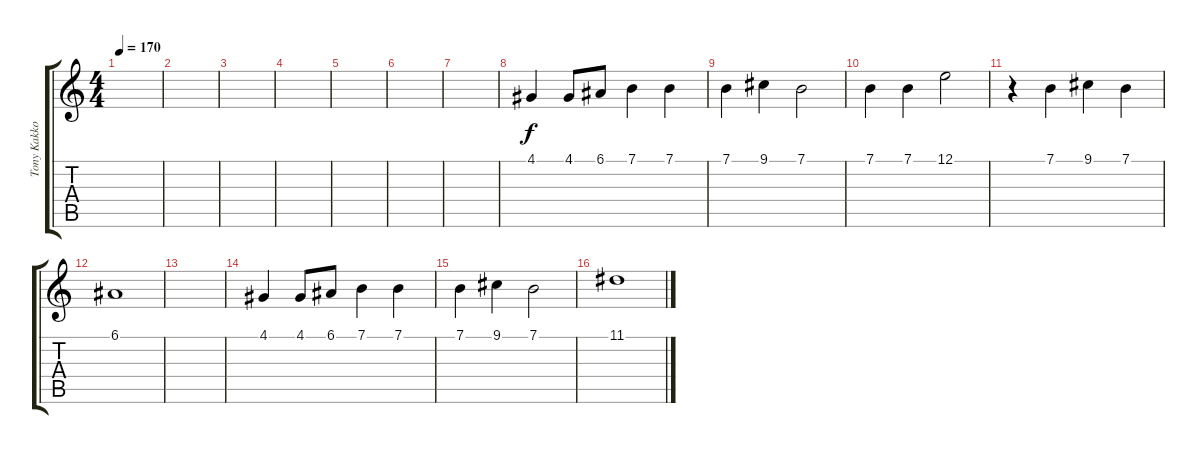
\track ("Tony Kakko" "Tony Kakko") {instrument clarinet}
\staff {score tabs}
\tuning (E4 B3 G3 D3 A2 E2) {hide}
\ts (4 4)
\tempo 170
\clef g2
\ks c
|
|
|
|
|
|
|
4.1.4 4.1.8 6.1.8 7.1.4 7.1.4 |
7.1.4 9.1.4 7.1.2 |
7.1.4 7.1.4 12.1.2 |
r.4 7.1.4 9.1.4 7.1.4 |
6.1.1 |
|
4.1.4 4.1.8 6.1.8 7.1.4 7.1.4 |
7.1.4 9.1.4 7.1.2 |
11.1.1
